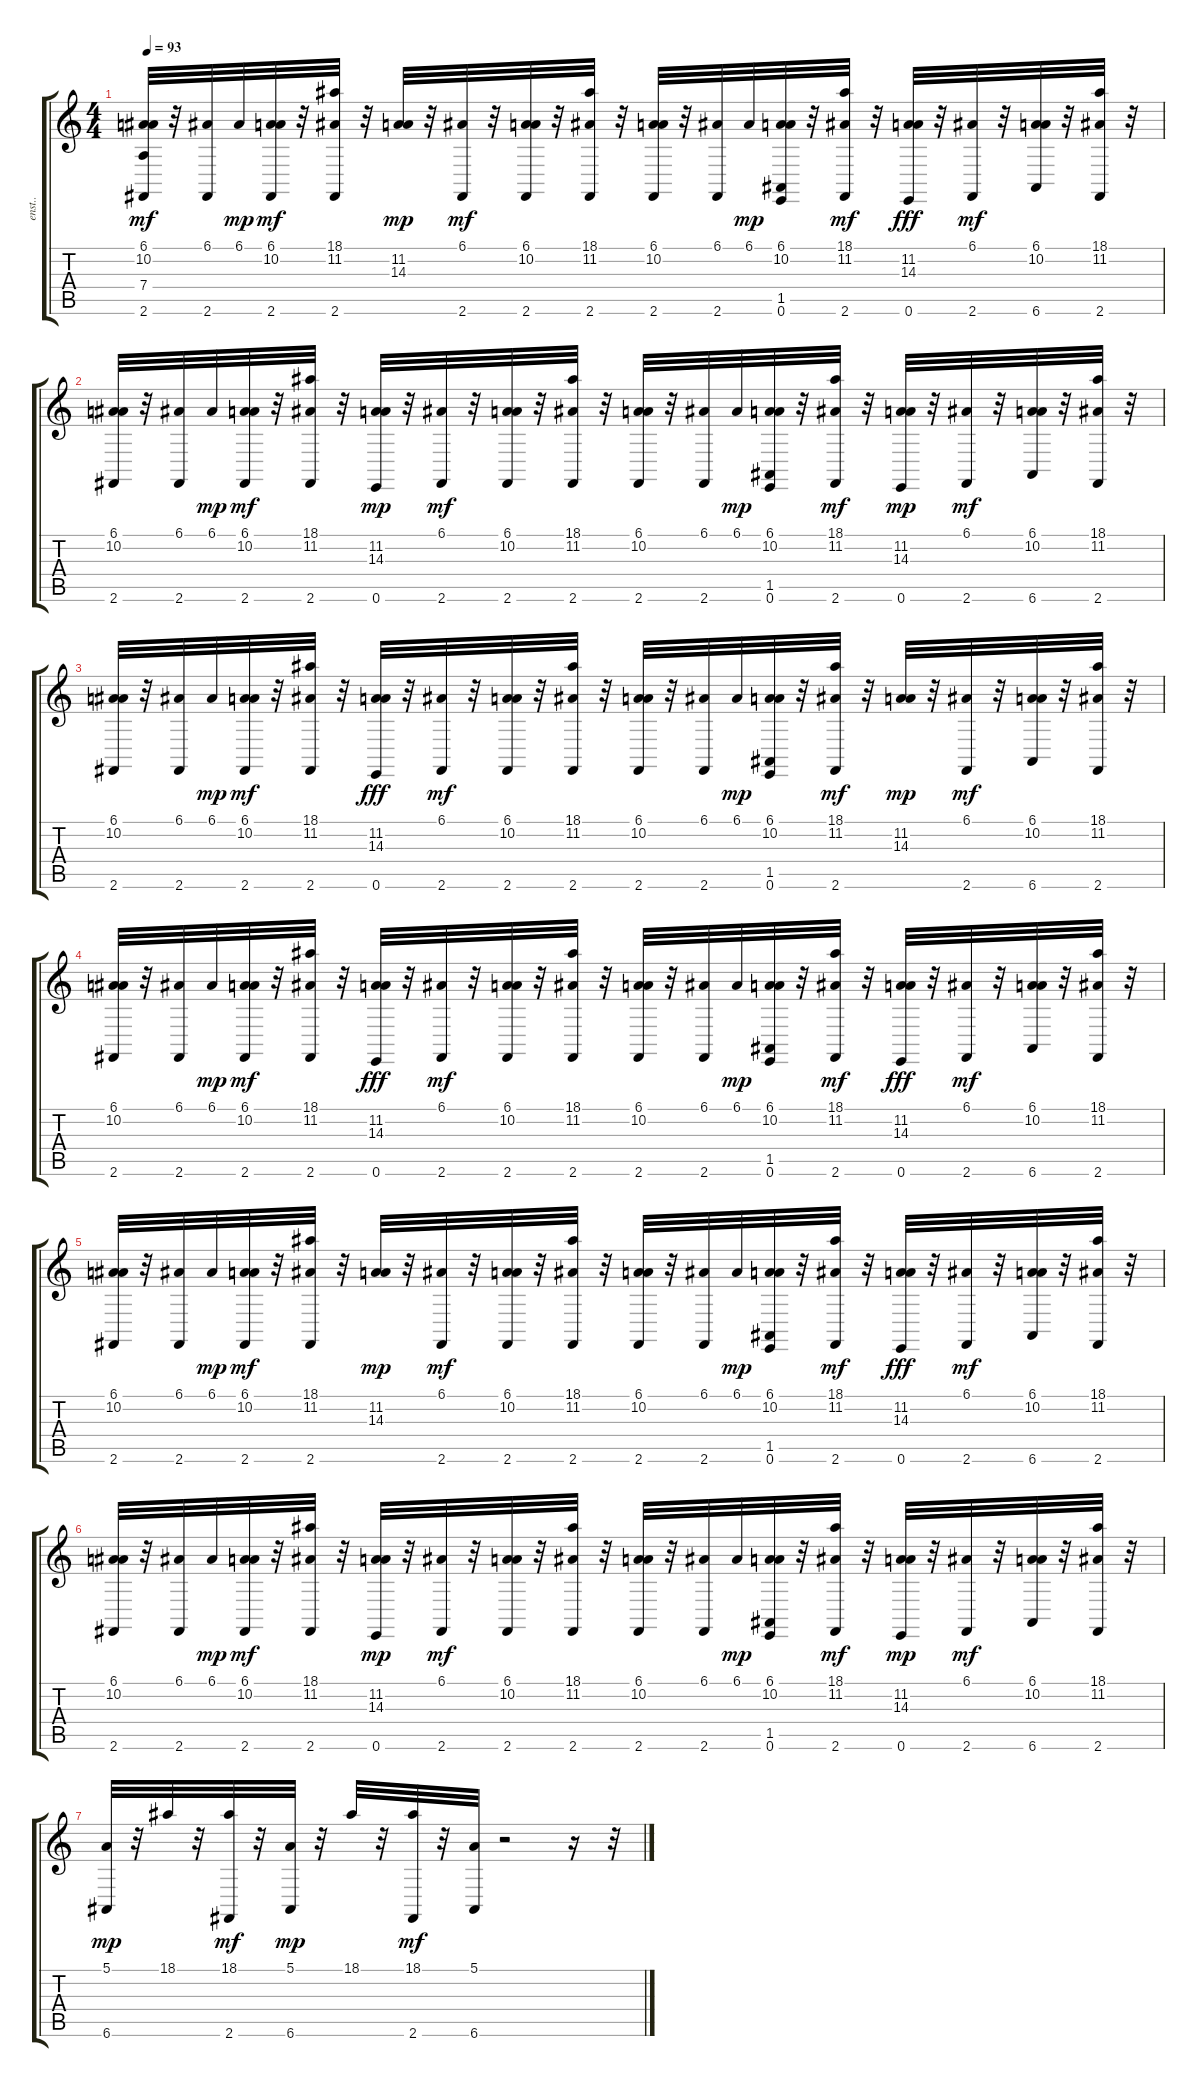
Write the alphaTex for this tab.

\track ("enst.." "enst..") {instrument drawbarorgan}
\staff {score tabs}
\tuning (E4 B3 G3 D3 A2 E2) {hide}
\ts (4 4)
\tempo 93
\clef g2
\ks c
(6.1 10.2 7.4 2.6).32{dy mf} r.32 (6.1 2.6).32 6.1.32{dy mp} (6.1 10.2 2.6).32{dy mf} r.32 (18.1 11.2 2.6).32 r.32 (11.2 14.3).32{dy mp} r.32 (6.1 2.6).32{dy mf} r.32 (6.1 10.2 2.6).32 r.32 (18.1 11.2 2.6).32 r.32 (6.1 10.2 2.6).32 r.32 (6.1 2.6).32 6.1.32{dy mp} (6.1 10.2 1.5 0.6).32 r.32 (18.1 11.2 2.6).32{dy mf} r.32 (11.2 14.3 0.6).32{dy fff} r.32 (6.1 2.6).32{dy mf} r.32 (6.1 10.2 6.6).32 r.32 (18.1 11.2 2.6).32 r.32 |
(6.1 10.2 2.6).32 r.32 (6.1 2.6).32 6.1.32{dy mp} (6.1 10.2 2.6).32{dy mf} r.32 (18.1 11.2 2.6).32 r.32 (11.2 14.3 0.6).32{dy mp} r.32 (6.1 2.6).32{dy mf} r.32 (6.1 10.2 2.6).32 r.32 (18.1 11.2 2.6).32 r.32 (6.1 10.2 2.6).32 r.32 (6.1 2.6).32 6.1.32{dy mp} (6.1 10.2 1.5 0.6).32 r.32 (18.1 11.2 2.6).32{dy mf} r.32 (11.2 14.3 0.6).32{dy mp} r.32 (6.1 2.6).32{dy mf} r.32 (6.1 10.2 6.6).32 r.32 (18.1 11.2 2.6).32 r.32 |
(6.1 10.2 2.6).32 r.32 (6.1 2.6).32 6.1.32{dy mp} (6.1 10.2 2.6).32{dy mf} r.32 (18.1 11.2 2.6).32 r.32 (11.2 14.3 0.6).32{dy fff} r.32 (6.1 2.6).32{dy mf} r.32 (6.1 10.2 2.6).32 r.32 (18.1 11.2 2.6).32 r.32 (6.1 10.2 2.6).32 r.32 (6.1 2.6).32 6.1.32{dy mp} (6.1 10.2 1.5 0.6).32 r.32 (18.1 11.2 2.6).32{dy mf} r.32 (11.2 14.3).32{dy mp} r.32 (6.1 2.6).32{dy mf} r.32 (6.1 10.2 6.6).32 r.32 (18.1 11.2 2.6).32 r.32 |
(6.1 10.2 2.6).32 r.32 (6.1 2.6).32 6.1.32{dy mp} (6.1 10.2 2.6).32{dy mf} r.32 (18.1 11.2 2.6).32 r.32 (11.2 14.3 0.6).32{dy fff} r.32 (6.1 2.6).32{dy mf} r.32 (6.1 10.2 2.6).32 r.32 (18.1 11.2 2.6).32 r.32 (6.1 10.2 2.6).32 r.32 (6.1 2.6).32 6.1.32{dy mp} (6.1 10.2 1.5 0.6).32 r.32 (18.1 11.2 2.6).32{dy mf} r.32 (11.2 14.3 0.6).32{dy fff} r.32 (6.1 2.6).32{dy mf} r.32 (6.1 10.2 6.6).32 r.32 (18.1 11.2 2.6).32 r.32 |
(6.1 10.2 2.6).32 r.32 (6.1 2.6).32 6.1.32{dy mp} (6.1 10.2 2.6).32{dy mf} r.32 (18.1 11.2 2.6).32 r.32 (11.2 14.3).32{dy mp} r.32 (6.1 2.6).32{dy mf} r.32 (6.1 10.2 2.6).32 r.32 (18.1 11.2 2.6).32 r.32 (6.1 10.2 2.6).32 r.32 (6.1 2.6).32 6.1.32{dy mp} (6.1 10.2 1.5 0.6).32 r.32 (18.1 11.2 2.6).32{dy mf} r.32 (11.2 14.3 0.6).32{dy fff} r.32 (6.1 2.6).32{dy mf} r.32 (6.1 10.2 6.6).32 r.32 (18.1 11.2 2.6).32 r.32 |
(6.1 10.2 2.6).32 r.32 (6.1 2.6).32 6.1.32{dy mp} (6.1 10.2 2.6).32{dy mf} r.32 (18.1 11.2 2.6).32 r.32 (11.2 14.3 0.6).32{dy mp} r.32 (6.1 2.6).32{dy mf} r.32 (6.1 10.2 2.6).32 r.32 (18.1 11.2 2.6).32 r.32 (6.1 10.2 2.6).32 r.32 (6.1 2.6).32 6.1.32{dy mp} (6.1 10.2 1.5 0.6).32 r.32 (18.1 11.2 2.6).32{dy mf} r.32 (11.2 14.3 0.6).32{dy mp} r.32 (6.1 2.6).32{dy mf} r.32 (6.1 10.2 6.6).32 r.32 (18.1 11.2 2.6).32 r.32 |
(5.1 6.6).32{dy mp} r.32 18.1.32 r.32 (18.1 2.6).32{dy mf} r.32 (5.1 6.6).32{dy mp} r.32 18.1.32 r.32 (18.1 2.6).32{dy mf} r.32 (5.1 6.6).32 r.2 r.16 r.32
